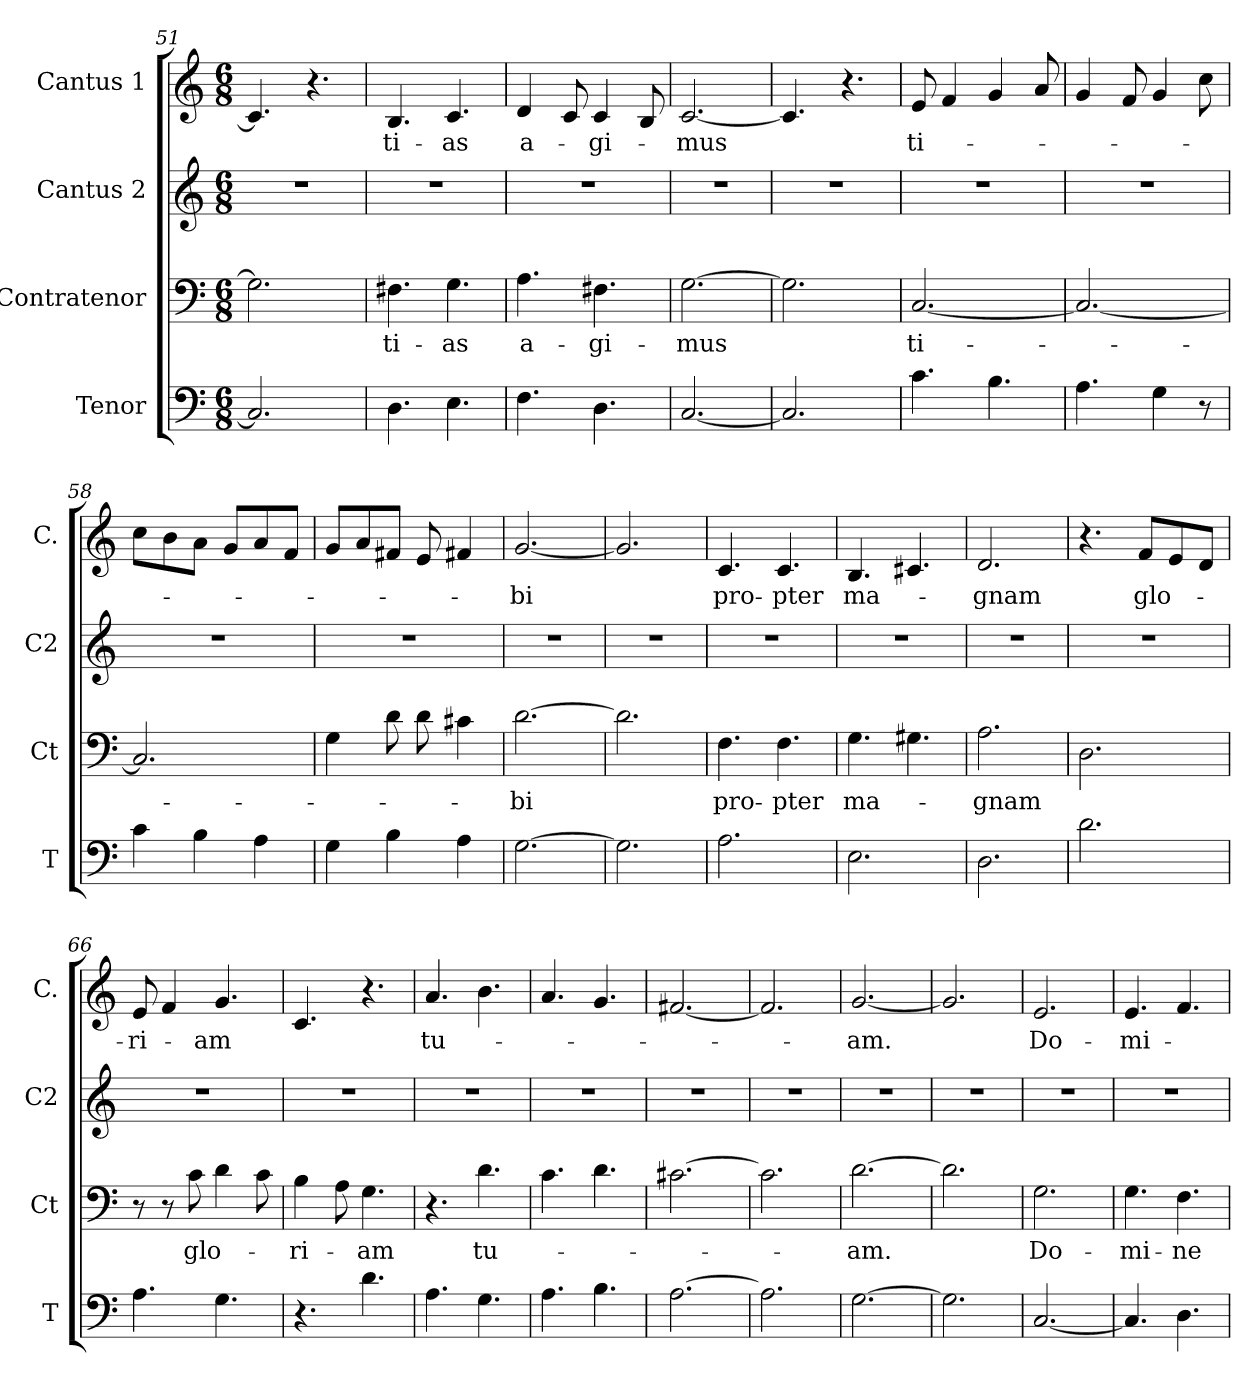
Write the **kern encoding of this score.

**kern	**kern	**text	**kern	**kern	**text
*part4	*part3	*part3	*part2	*part1	*part1
*staff4	*staff3	*staff3	*staff2	*staff1	*staff1
*I"Tenor	*I"Contratenor	*	*I"Cantus 2	*I"Cantus 1	*
*I'T	*I'Ct	*	*I'C2	*I'C.	*
*clefF4	*clefF4	*	*clefG2	*clefG2	*
*k[]	*k[]	*	*k[]	*k[]	*
*C:	*C:	*	*C:	*C:	*
*M6/8	*M6/8	*	*M6/8	*M6/8	*
=51	=51	=51	=51	=51	=51
2.C/]	2.G\]	.	2.r	4.c/]	.
.	.	.	.	4.r	.
=52	=52	=52	=52	=52	=52
4.D\	4.F#X\	-ti-	2.r	4.B/	-ti-
4.E\	4.G\	-as	.	4.c/	-as
!!LO:PB:g=z
=53	=53	=53	=53	=53	=53
4.F\	4.A\	a-	2.r	4d/	a-
.	.	.	.	8c/	.
4.D\	4.F#X\	-gi-	.	4c/	-gi-
.	.	.	.	8B/	.
=54	=54	=54	=54	=54	=54
[2.C/	[2.G\	-mus	2.r	[2.c/	-mus
=55	=55	=55	=55	=55	=55
2.C/]	2.G\]	.	2.r	4.c/]	.
.	.	.	.	4.r	.
=56	=56	=56	=56	=56	=56
4.c\	[2.C/	ti-	2.r	8e/	ti-
.	.	.	.	4f/	.
4.B\	.	.	.	4g/	.
.	.	.	.	8a/	.
=57	=57	=57	=57	=57	=57
4.A\	2.C/_	.	2.r	4g/	.
.	.	.	.	8f/	.
4G\	.	.	.	4g/	.
8r	.	.	.	8cc\	.
=58	=58	=58	=58	=58	=58
4c\	2.C/]	.	2.r	8cc\L	.
.	.	.	.	8b\	.
4B\	.	.	.	8a\J	.
.	.	.	.	8g/L	.
4A\	.	.	.	8a/	.
.	.	.	.	8f/J	.
=59	=59	=59	=59	=59	=59
4G\	4G\	.	2.r	8g/L	.
.	.	.	.	8a/	.
4B\	8d\	.	.	8f#X/J	.
.	8d\	.	.	8e/	.
4A\	4c#X\	.	.	4f#X/	.
=60	=60	=60	=60	=60	=60
[2.G\	[2.d\	-bi	2.r	[2.g/	bi
!!LO:LB:g=z
=61	=61	=61	=61	=61	=61
2.G\]	2.d\]	.	2.r	2.g/]	.
=62	=62	=62	=62	=62	=62
2.A\	4.F\	pro-	2.r	4.c/	pro-
.	4.F\	-pter	.	4.c/	-pter
=63	=63	=63	=63	=63	=63
2.E\	4.G\	ma-	2.r	4.B/	ma-
.	4.G#X\	.	.	4.c#X/	.
=64	=64	=64	=64	=64	=64
2.D\	2.A\	-gnam	2.r	2.d/	-gnam
=65	=65	=65	=65	=65	=65
2.d\	2.D\	.	2.r	4.r	.
.	.	.	.	8f/L	glo-
.	.	.	.	8e/	.
.	.	.	.	8d/J	.
=66	=66	=66	=66	=66	=66
4.A\	8r	.	2.r	8e/	-ri-
.	8r	.	.	4f/	.
.	8c\	glo-	.	.	.
4.G\	4d\	.	.	4.g/	-am
.	8c\	.	.	.	.
=67	=67	=67	=67	=67	=67
4.r	4B\	-ri-	2.r	4.c/	.
.	8A\	.	.	.	.
4.d\	4.G\	-am	.	4.r	.
=68	=68	=68	=68	=68	=68
4.A\	4.r	.	2.r	4.a/	tu-
4.G\	4.d\	tu-	.	4.b\	.
=69	=69	=69	=69	=69	=69
4.A\	4.c\	.	2.r	4.a/	.
4.B\	4.d\	.	.	4.g/	.
!!LO:PB:g=z
=70	=70	=70	=70	=70	=70
[2.A\	[2.c#X\	.	2.r	[2.f#X/	.
=71	=71	=71	=71	=71	=71
2.A\]	2.c#\]	.	2.r	2.f#/]	.
=72	=72	=72	=72	=72	=72
[2.G\	[2.d\	-am.	2.r	[2.g/	am.
=73	=73	=73	=73	=73	=73
2.G\]	2.d\]	.	2.r	2.g/]	.
=74	=74	=74	=74	=74	=74
[2.C/	2.G\	Do-	2.r	2.e/	Do-
=75	=75	=75	=75	=75	=75
4.C/]	4.G\	-mi-	2.r	4.e/	-mi-
4.D\	4.F\	-ne	.	4.f/	.
=	=	=	=	=	=
*-	*-	*-	*-	*-	*-
